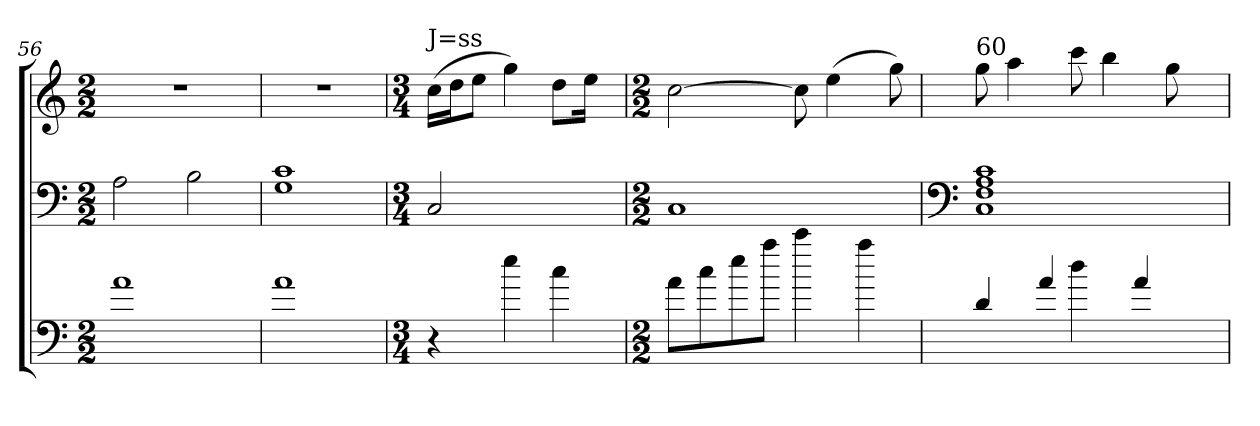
**kern	**kern	**kern
*part1	*part1	*part1
*staff3	*staff2	*staff1
*clefF4	*clefF4	*clefG2
*k[]	*k[]	*k[]
*C:	*C:	*C:
*M2/2	*M2/2	*M2/2
=56	=56	=56
1a	2A\	1r
.	2B\	.
=57	=57	=57
*	*^	*
1a	1c	1G	1r
*	*v	*v	*
=58	=58	=58
*M3/4	*M3/4	*M3/4
*	*^	*
!	!	!	!LO:TX:a:t=J=ss
*	*v	*v	*
4r	2C/	(16cc\LL
.	.	16dd\J
.	.	8ee\J
4ee\	.	4gg\)
4cc\	4ryy	8dd\L
.	.	16ee\Jk
.	.	16ryy
=59	=59	=59
*M2/2	*M2/2	*M2/2
8a\L	1C	[2cc:\
8cc\	.	.
8ee\	.	.
8aa\J	.	.
4ccc\	.	8cc\]
.	.	(4ee\
4aa\	.	.
.	.	8gg\)
!!LO:LB:g=z
=60	=60	=60
*	*clefF4	*
*^	*^	*
!	!	!	!	!LO:TX:a:t=60
4d/	4.ryy	1F 1A 1c	1C	8gg\
.	.	.	.	4aa\
4a/	.	.	.	.
.	4dd\	.	.	8ccc\
8ryy	.	.	.	4bb\
4a/	8ryy	.	.	.
.	4ryy	.	.	8gg\
8ryy	.	.	.	8ryy
*v	*v	*	*	*
*	*v	*v	*
=	=	=
*-	*-	*-
